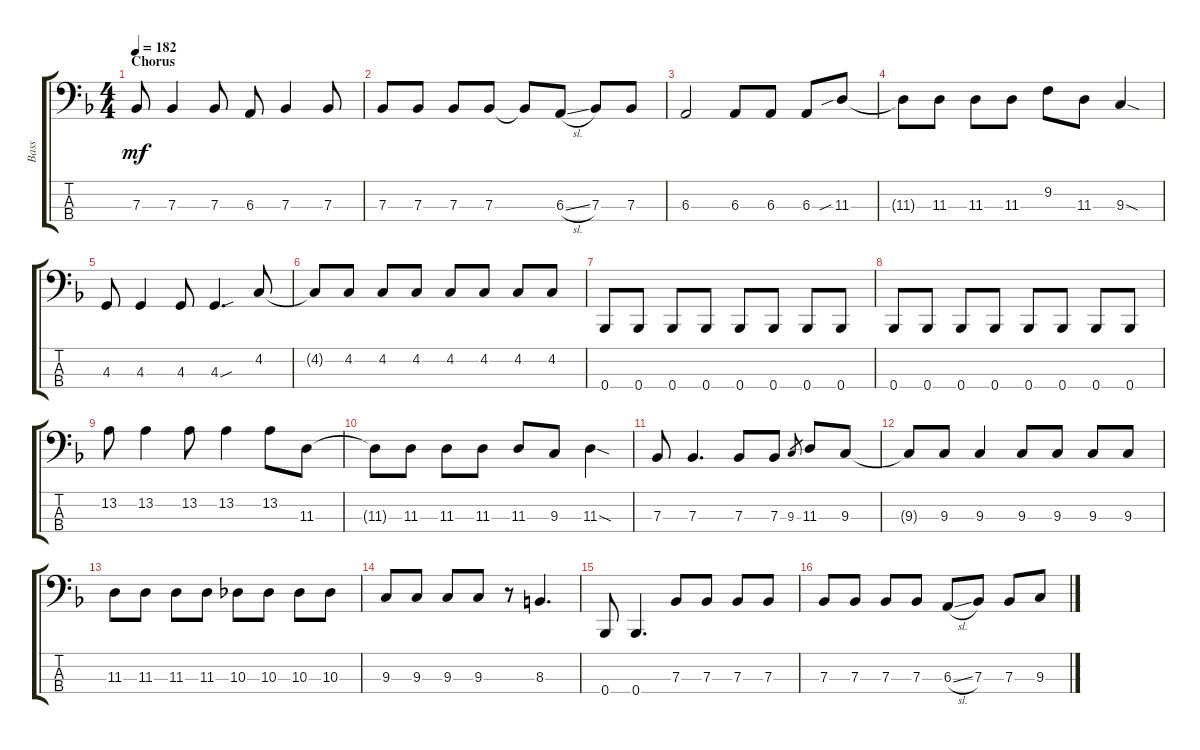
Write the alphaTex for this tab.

\track ("Bass" "Bass") {instrument electricbassfinger}
\staff {score tabs}
\tuning (Db2 Ab1 Eb1 Bb0) {hide}
\ts (4 4)
\section ("" "Chorus")
\tempo 182
\clef f4
\ks f
7.3.8{dy mf} 7.3.4 7.3.8 6.3.8 7.3.4 7.3.8 |
7.3.8 7.3.8 7.3.8 7.3.8 7.3{t}.8 6.3{sl}.8 7.3.8 7.3.8 |
6.3.2 6.3.8 6.3.8 6.3.8 11.3{sib}.8 |
11.3{t}.8 11.3.8 11.3.8 11.3.8 9.2.8 11.3.8 9.3{sod}.4 |
4.3.8 4.3.4 4.3.8 4.3{sou}.4{d} 4.2.8 |
4.2{t}.8 4.2.8 4.2.8 4.2.8 4.2.8 4.2.8 4.2.8 4.2.8 |
0.4.8 0.4.8 0.4.8 0.4.8 0.4.8 0.4.8 0.4.8 0.4.8 |
0.4.8 0.4.8 0.4.8 0.4.8 0.4.8 0.4.8 0.4.8 0.4.8 |
13.2.8 13.2.4 13.2.8 13.2.4 13.2.8 11.3.8 |
11.3{t}.8 11.3.8 11.3.8 11.3.8 11.3.8 9.3.8 11.3{sod}.4 |
7.3.8 7.3.4{d} 7.3.8 7.3.8 9.3.8{gr} 11.3.8 9.3.8 |
9.3{t}.8 9.3.8 9.3.4 9.3.8 9.3.8 9.3.8 9.3.8 |
11.3.8 11.3.8 11.3.8 11.3.8 10.3.8 10.3.8 10.3.8 10.3.8 |
9.3.8 9.3.8 9.3.8 9.3.8 r.8 8.3.4{d} |
0.4.8 0.4.4{d} 7.3.8 7.3.8 7.3.8 7.3.8 |
7.3.8 7.3.8 7.3.8 7.3.8 6.3{sl}.8 7.3.8 7.3.8 9.3.8
